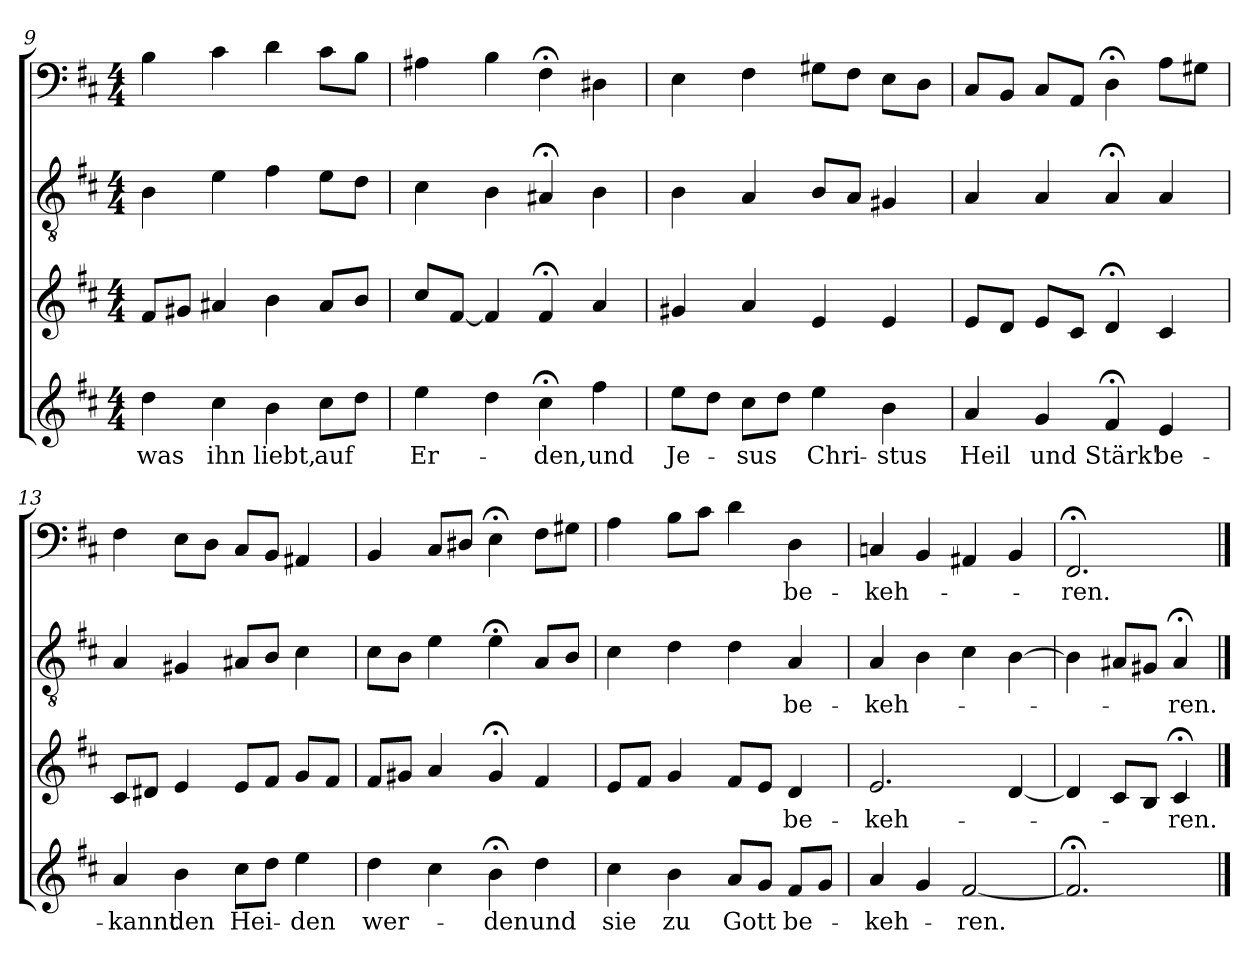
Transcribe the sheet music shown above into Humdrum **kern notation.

**kern	**text	**kern	**text	**kern	**text	**kern	**text
*part4	*part4	*part3	*part3	*part2	*part2	*part1	*part1
*staff4	*staff4	*staff3	*staff3	*staff2	*staff2	*staff1	*staff1
*clefG2	*	*clefG2	*	*clefGv2	*	*clefF4	*
*k[f#c#]	*	*k[f#c#]	*	*k[f#c#]	*	*k[f#c#]	*
*b:	*	*b:	*	*b:	*	*b:	*
*M4/4	*	*M4/4	*	*M4/4	*	*M4/4	*
=9	=9	=9	=9	=9	=9	=9	=9
4dd\	was	8f#/L	.	4B\	.	4B\	.
.	.	8g#X/J	.	.	.	.	.
4cc#\	ihn	4a#X/	.	4e\	.	4c#\	.
4b\	liebt,	4b\	.	4f#\	.	4d\	.
8cc#\L	auf	8a#/L	.	8e\L	.	8c#\L	.
8dd\J	.	8b/J	.	8d\J	.	8B\J	.
=10	=10	=10	=10	=10	=10	=10	=10
4ee\	Er-	8cc#/L	.	4c#\	.	4A#X\	.
.	.	[8f#/J	.	.	.	.	.
4dd\	.	4f#/]	.	4B\	.	4B\	.
4cc#;<\	-den,	4f#;</	.	4A#X;</	.	4F#;<\	.
4ff#\	und	4a/	.	4B\	.	4D#X\	.
=11	=11	=11	=11	=11	=11	=11	=11
8ee\L	Je-	4g#X/	.	4B\	.	4E\	.
8dd\J	.	.	.	.	.	.	.
8cc#\L	-sus	4a/	.	4A/	.	4F#\	.
8dd\J	.	.	.	.	.	.	.
4ee\	Chri-	4e/	.	8B/L	.	8G#X\L	.
.	.	.	.	8A/J	.	8F#\J	.
4b\	-stus	4e/	.	4G#X/	.	8E\L	.
.	.	.	.	.	.	8D\J	.
=12	=12	=12	=12	=12	=12	=12	=12
4a/	Heil	8e/L	.	4A/	.	8C#/L	.
.	.	8d/J	.	.	.	8BB/J	.
4g/	und	8e/L	.	4A/	.	8C#/L	.
.	.	8c#/J	.	.	.	8AA/J	.
4f#;</	Stärk'	4d;</	.	4A;</	.	4D;<\	.
4e/	be-	4c#/	.	4A/	.	8A\L	.
.	.	.	.	.	.	8G#X\J	.
=13	=13	=13	=13	=13	=13	=13	=13
4a/	-kannt	8c#/L	.	4A/	.	4F#\	.
.	.	8d#X/J	.	.	.	.	.
4b\	den	4e/	.	4G#X/	.	8E\L	.
.	.	.	.	.	.	8D\J	.
8cc#\L	Hei-	8e/L	.	8A#X/L	.	8C#/L	.
8dd\J	.	8f#/J	.	8B/J	.	8BB/J	.
4ee\	-den	8g/L	.	4c#\	.	4AA#X/	.
.	.	8f#/J	.	.	.	.	.
=14	=14	=14	=14	=14	=14	=14	=14
4dd\	wer-	8f#/L	.	8c#\L	.	4BB/	.
.	.	8g#X/J	.	8B\J	.	.	.
4cc#\	.	4a/	.	4e\	.	8C#/L	.
.	.	.	.	.	.	8D#X/J	.
4b;<\	-den	4g#;</	.	4e;<\	.	4E;<\	.
4dd\	und	4f#/	.	8A/L	.	8F#\L	.
.	.	.	.	8B/J	.	8G#X\J	.
=15	=15	=15	=15	=15	=15	=15	=15
4cc#\	sie	8e/L	.	4c#\	.	4A\	.
.	.	8f#/J	.	.	.	.	.
4b\	zu	4g/	.	4d\	.	8B\L	.
.	.	.	.	.	.	8c#\J	.
8a/L	Gott	8f#/L	.	4d\	.	4d\	.
8g/J	.	8e/J	.	.	.	.	.
8f#/L	be-	4d/	be-	4A/	be-	4D\	be-
8g/J	.	.	.	.	.	.	.
=16	=16	=16	=16	=16	=16	=16	=16
4a/	-keh-	2.e/	-keh-	4A/	-keh-	4Cn/	-keh-
4g/	.	.	.	4B\	.	4BB/	.
[2f#/	-ren.	.	.	4c#\	.	4AA#X/	.
.	.	[4d/	.	[4B\	.	4BB/	.
=17	=17	=17	=17	=17	=17	=17	=17
2.f#;</]	.	4d/]	.	4B\]	.	2.FF#;</	-ren.
.	.	8c#/L	.	8A#X/L	.	.	.
.	.	8B/J	.	8G#X/J	.	.	.
.	.	4c#;</	-ren.	4A#;</	-ren.	.	.
==	==	==	==	==	==	==	==
*-	*-	*-	*-	*-	*-	*-	*-
